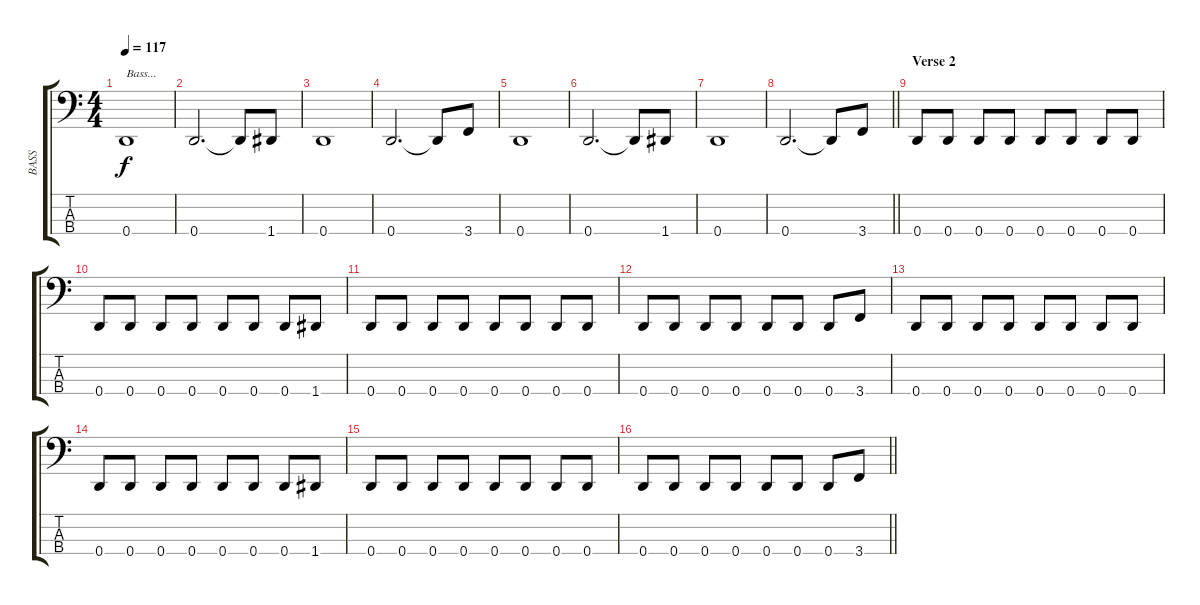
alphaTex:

\track ("BASS" "BASS") {instrument electricbassfinger}
\staff {score tabs}
\tuning (F2 C2 G1 D1) {hide}
\ts (4 4)
\tempo 117
\clef f4
\ks c
0.4.1{txt "Bass..." dy f} |
0.4.2{d} 0.4{t}.8 1.4.8 |
0.4.1 |
0.4.2{d} 0.4{t}.8 3.4.8 |
0.4.1 |
0.4.2{d} 0.4{t}.8 1.4.8 |
0.4.1 |
\barLineRight lightlight
0.4.2{d} 0.4{t}.8 3.4.8 |
\section ("" "Verse 2")
0.4.8 0.4.8 0.4.8 0.4.8 0.4.8 0.4.8 0.4.8 0.4.8 |
0.4.8 0.4.8 0.4.8 0.4.8 0.4.8 0.4.8 0.4.8 1.4.8 |
0.4.8 0.4.8 0.4.8 0.4.8 0.4.8 0.4.8 0.4.8 0.4.8 |
0.4.8 0.4.8 0.4.8 0.4.8 0.4.8 0.4.8 0.4.8 3.4.8 |
0.4.8 0.4.8 0.4.8 0.4.8 0.4.8 0.4.8 0.4.8 0.4.8 |
0.4.8 0.4.8 0.4.8 0.4.8 0.4.8 0.4.8 0.4.8 1.4.8 |
0.4.8 0.4.8 0.4.8 0.4.8 0.4.8 0.4.8 0.4.8 0.4.8 |
\barLineRight lightlight
0.4.8 0.4.8 0.4.8 0.4.8 0.4.8 0.4.8 0.4.8 3.4.8
